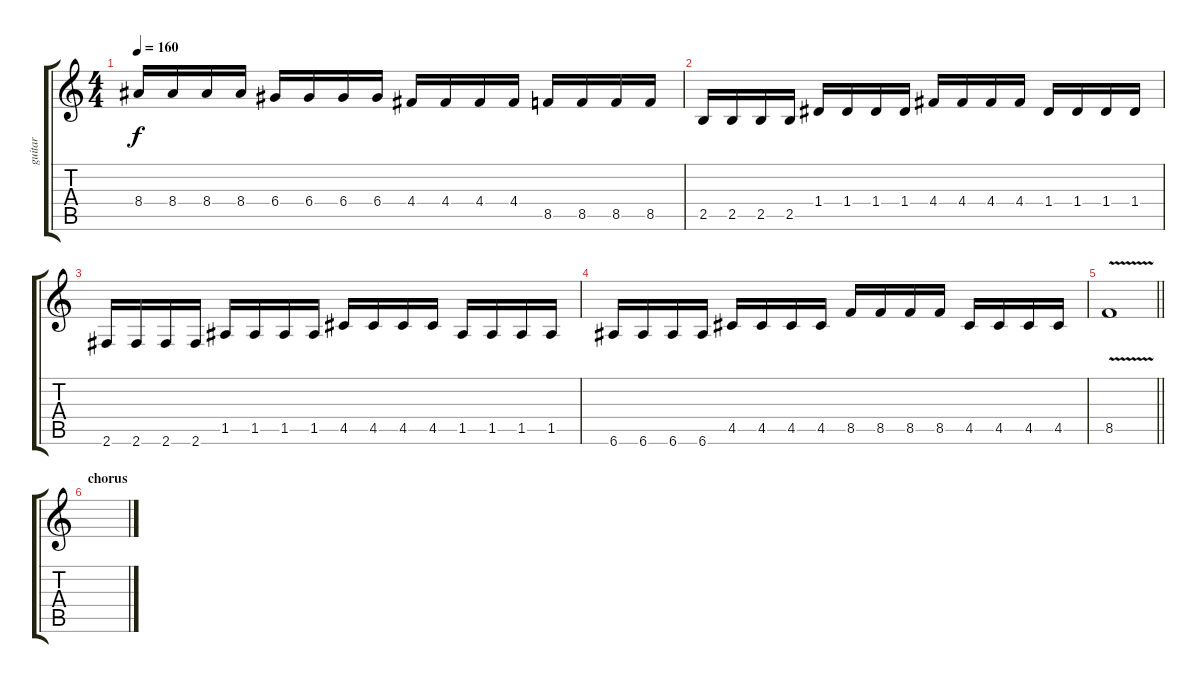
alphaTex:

\track ("guitar" "guitar") {instrument distortionguitar}
\staff {score tabs}
\tuning (E4 B3 G3 D3 A2 E2) {hide}
\ts (4 4)
\tempo 160
\clef g2
\ks c
8.4.16{dy f} 8.4.16 8.4.16 8.4.16 6.4.16 6.4.16 6.4.16 6.4.16 4.4.16 4.4.16 4.4.16 4.4.16 8.5.16 8.5.16 8.5.16 8.5.16 |
2.5.16 2.5.16 2.5.16 2.5.16 1.4.16 1.4.16 1.4.16 1.4.16 4.4.16 4.4.16 4.4.16 4.4.16 1.4.16 1.4.16 1.4.16 1.4.16 |
2.6.16 2.6.16 2.6.16 2.6.16 1.5.16 1.5.16 1.5.16 1.5.16 4.5.16 4.5.16 4.5.16 4.5.16 1.5.16 1.5.16 1.5.16 1.5.16 |
6.6.16 6.6.16 6.6.16 6.6.16 4.5.16 4.5.16 4.5.16 4.5.16 8.5.16 8.5.16 8.5.16 8.5.16 4.5.16 4.5.16 4.5.16 4.5.16 |
\barLineRight lightlight
8.5{v}.1 |
\section ("" "chorus")
